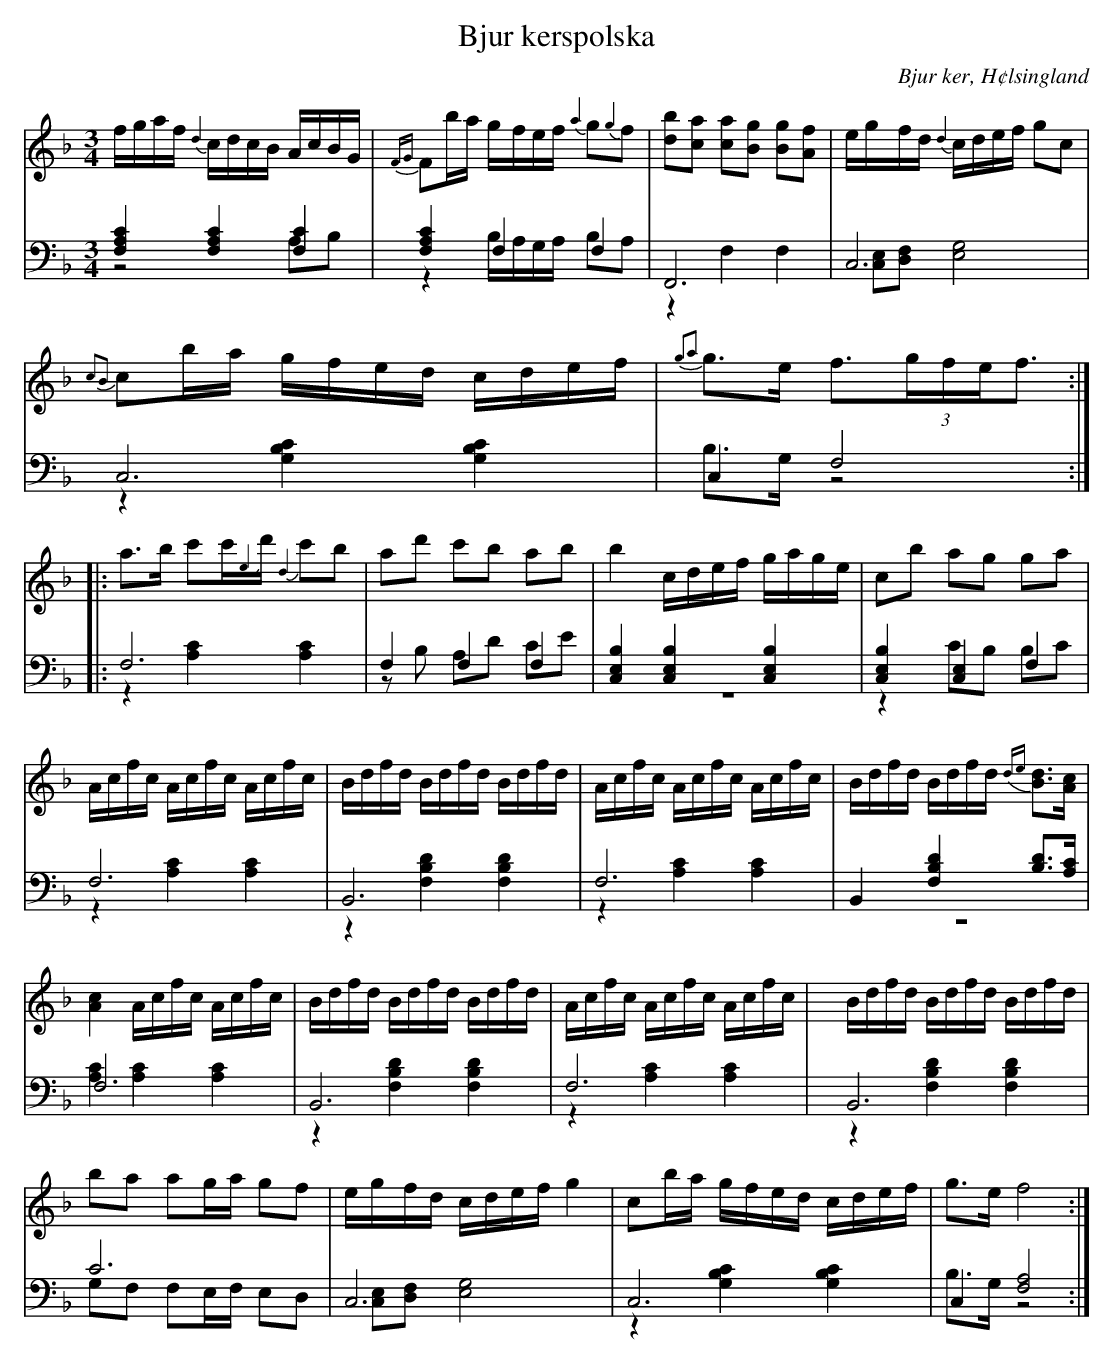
X:1
T: Bjur kerspolska
O: Bjur ker, H¢lsingland
M: 3/4
L: 1/16
K: F
V:1
V:2
V:3 merge
V:1
fgaf {d2}cdcB AcBG|{FG}F2ba gfef {a2}g2{g2}f2|[d2b2][c2a2] [c2a2][B2g2] [B2g2][A2f2] |egfd {d2}cdef g2c2|
{c2B2}c2ba gfed cdef|{g2a2}g2>e2 f3(3gfef3:|
|:a2>b2 c'2c'{e2}d' {d2}c'2b2|a2d'2 c'2b2 a2b2|b4 cdef gage|c2b2 a2g2 g2a2|
Acfc Acfc Acfc|Bdfd Bdfd Bdfd|Acfc Acfc Acfc|Bdfd Bdfd {de}[B2d2]>[A2c2]|
[A4c4] Acfc Acfc|Bdfd Bdfd Bdfd|Acfc Acfc Acfc|Bdfd Bdfd Bdfd|
b2a2 a2ga g2f2|egfd cdef g4|c2ba gfed cdef|g2>e2 f8:|
V:2 clef=bass
[F,4A,4C4] [F,4A,4C4] [F,4C4]|[F,4A,4C4] F,4 F,4|F,,12|C,12|
C,12|C,4 F,8:|
|:F,12|F,4 F,4 F,4|[C,4E,4B,4] [C,4E,4B,4] [C,4E,4B,4]|[C,4E,4B,4] [C,4E,4] F,4|
F,12|B,,12|F,12|B,,4 [F,4B,4D4] [B,2D2]>[A,2C2]|
F,12|B,,12|F,12|B,,12|
C12|C,12|C,12|C,4 [F,8A,8]:|
V:3 clef=bass
z8 A,2B,2|z4 B,A,G,A, B,2A,2|z4 F,4 F,4|[C,2E,2][D,2F,2] [E,8G,8]|
z4 [G,4B,4C4] [G,4B,4C4]|B,2>G,2 z8:|
|:z4 [A,4C4] [A,4C4]|z2B,2 A,2D2 C2E2|z12|z4 C2B,2 B,2C2|
z4 [A,4C4] [A,4C4]|z4 [F,4B,4D4] [F,4B,4D4]|z4 [A,4C4] [A,4C4]|z12|
[A,4C4] [A,4C4] [A,4C4]|z4 [F,4B,4D4] [F,4B,4D4]|z4 [A,4C4] [A,4C4]|
|z4 [F,4B,4D4] [F,4B,4D4]|G,2F,2 F,2E,F, E,2D,2|[C,2E,2][D,2F,2] [E,8G,8]|z4 [G,4B,4C4] [G,4B,4C4]|B,2>G,2 z8:|
